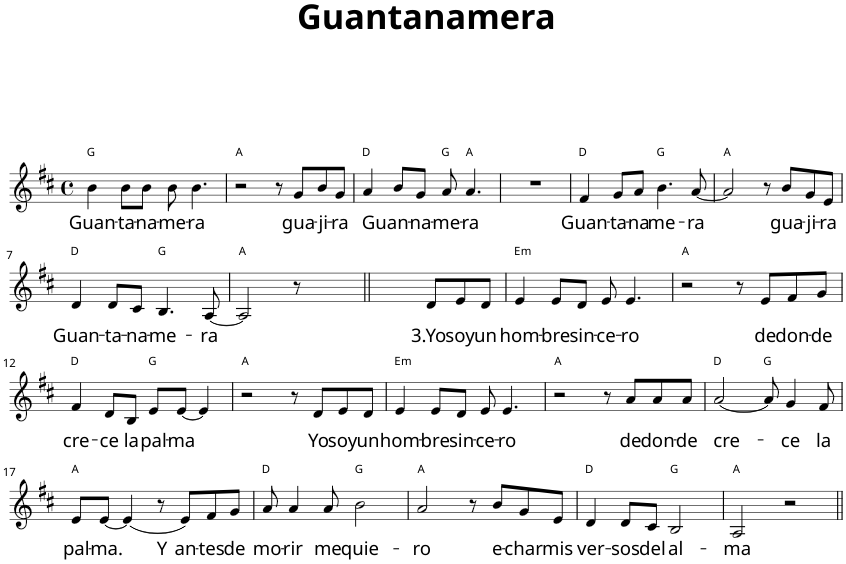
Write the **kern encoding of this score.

**kern	**text	**harte
*part1	*part1	*part1
*staff1	*staff1	*
*clefG2	*	*
*k[f#c#]	*	*
*D:	*	*
*M4/4	*	*
*met(c)	*	*
=1	=1	=1
!	!LO:LY:b	!
4b\	Guan-	G:maj
!	!LO:LY:b	!
8b\L	-ta-	.
!	!LO:LY:b	!
8b\J	-na-	.
!	!LO:LY:b	!
8b\	-me-	.
!	!LO:LY:b	!
4.b\	-ra	.
=2	=2	=2
2r	.	A:maj
8r	.	.
!	!LO:LY:b	!
8g/L	gua-	.
!	!LO:LY:b	!
8b/	-ji-	.
!	!LO:LY:b	!
8g/J	-ra	.
=3	=3	=3
!	!LO:LY:b	!
4a/	Guan-	D:maj
8b/L	.	.
!	!LO:LY:b	!
8g/J	-na-	.
!	!LO:LY:b	!
8a/	-me-	G:maj
!	!LO:LY:b	!
4.a/	-ra	A:maj
=4	=4	=4
1r	.	.
=5	=5	=5
!	!LO:LY:b	!
4f#/	Guan-	D:maj
!	!LO:LY:b	!
8g/L	-ta-	.
!	!LO:LY:b	!
8a/J	-na	.
!	!LO:LY:b	!
4.b\	me-	G:maj
!	!LO:LY:b	!
[8a/	-ra	.
=6	=6	=6
2a/]	.	A:maj
8r	.	.
!	!LO:LY:b	!
8b/L	gua-	.
!	!LO:LY:b	!
8g/	-ji-	.
!	!LO:LY:b	!
8e/J	-ra	.
!!LO:LB:g=z
=7	=7	=7
!	!LO:LY:b	!
4d/	Guan-	D:maj
!	!LO:LY:b	!
8d/L	-ta-	.
!	!LO:LY:b	!
8c#/J	-na-	.
!	!LO:LY:b	!
4.B/	-me-	G:maj
!	!LO:LY:b	!
[8A/	-ra	.
=8	=8	=8
2A/]	.	A:maj
8r	.	.
4.ryy	.	.
=9||	=9||	=9||
2ryy	.	.
8ryy	.	.
!	!LO:LY:b	!
8d/L	3.Yo	.
!	!LO:LY:b	!
8e/	soy	.
!	!LO:LY:b	!
8d/J	un	.
=10	=10	=10
!	!LO:LY:b	!LO:H:kt=m
4e/	hom-	E:min
!	!LO:LY:b	!
8e/L	-bre	.
!	!LO:LY:b	!
8d/J	sin-	.
!	!LO:LY:b	!
8e/	-ce-	.
!	!LO:LY:b	!
4.e/	-ro	.
=11	=11	=11
2r	.	A:maj
8r	.	.
!	!LO:LY:b	!
8e/L	de	.
!	!LO:LY:b	!
8f#/	don-	.
!	!LO:LY:b	!
8g/J	-de	.
!!LO:LB:g=z
=12	=12	=12
!	!LO:LY:b	!
4f#/	cre-	D:maj
!	!LO:LY:b	!
8d/L	-ce	.
!	!LO:LY:b	!
8B/J	la	.
!	!LO:LY:b	!
8e/L	pal-	G:maj
!	!LO:LY:b	!
[8e/J	-ma	.
4e/]	.	.
=13	=13	=13
2r	.	A:maj
8r	.	.
!	!LO:LY:b	!
8d/L	Yo	.
!	!LO:LY:b	!
8e/	soy	.
!	!LO:LY:b	!
8d/J	un	.
=14	=14	=14
!	!LO:LY:b	!LO:H:kt=m
4e/	hom-	E:min
!	!LO:LY:b	!
8e/L	-bre	.
!	!LO:LY:b	!
8d/J	sin-	.
!	!LO:LY:b	!
8e/	-ce-	.
!	!LO:LY:b	!
4.e/	-ro	.
=15	=15	=15
2r	.	A:maj
8r	.	.
!	!LO:LY:b	!
8a/L	de	.
!	!LO:LY:b	!
8a/	don-	.
!	!LO:LY:b	!
8a/J	-de	.
=16	=16	=16
!	!LO:LY:b	!
[2a/	cre-	D:maj
8a/]	.	G:maj
!	!LO:LY:b	!
4g/	-ce	.
!	!LO:LY:b	!
8f#/	la	.
!!LO:LB:g=z
=17	=17	=17
!	!LO:LY:b	!
8e/L	pal-	A:maj
!	!LO:LY:b	!
[8e/J	-ma.	.
(4e/]	.	.
!	!LO:LY:b	!
8r	Y	.
!	!LO:LY:b	!
8e/L)	an-	.
!	!LO:LY:b	!
8f#/	-tes	.
!	!LO:LY:b	!
8g/J	de	.
=18	=18	=18
!	!LO:LY:b	!
8a/	mo-	D:maj
!	!LO:LY:b	!
4a/	-rir	.
!	!LO:LY:b	!
8a/	me	.
!	!LO:LY:b	!
2b\	quie-	G:maj
=19	=19	=19
!	!LO:LY:b	!
2a/	-ro	A:maj
8r	.	.
!	!LO:LY:b	!
8b/L	e-	.
!	!LO:LY:b	!
8g/	-char	.
!	!LO:LY:b	!
8e/J	mis	.
=20	=20	=20
!	!LO:LY:b	!
4d/	ver-	D:maj
!	!LO:LY:b	!
8d/L	-sos	.
!	!LO:LY:b	!
8c#/J	del	.
!	!LO:LY:b	!
2B/	al-	G:maj
=21	=21	=21
!	!LO:LY:b	!
2A/	-ma	A:maj
2r	.	.
=||	=||	=||
*-	*-	*-
